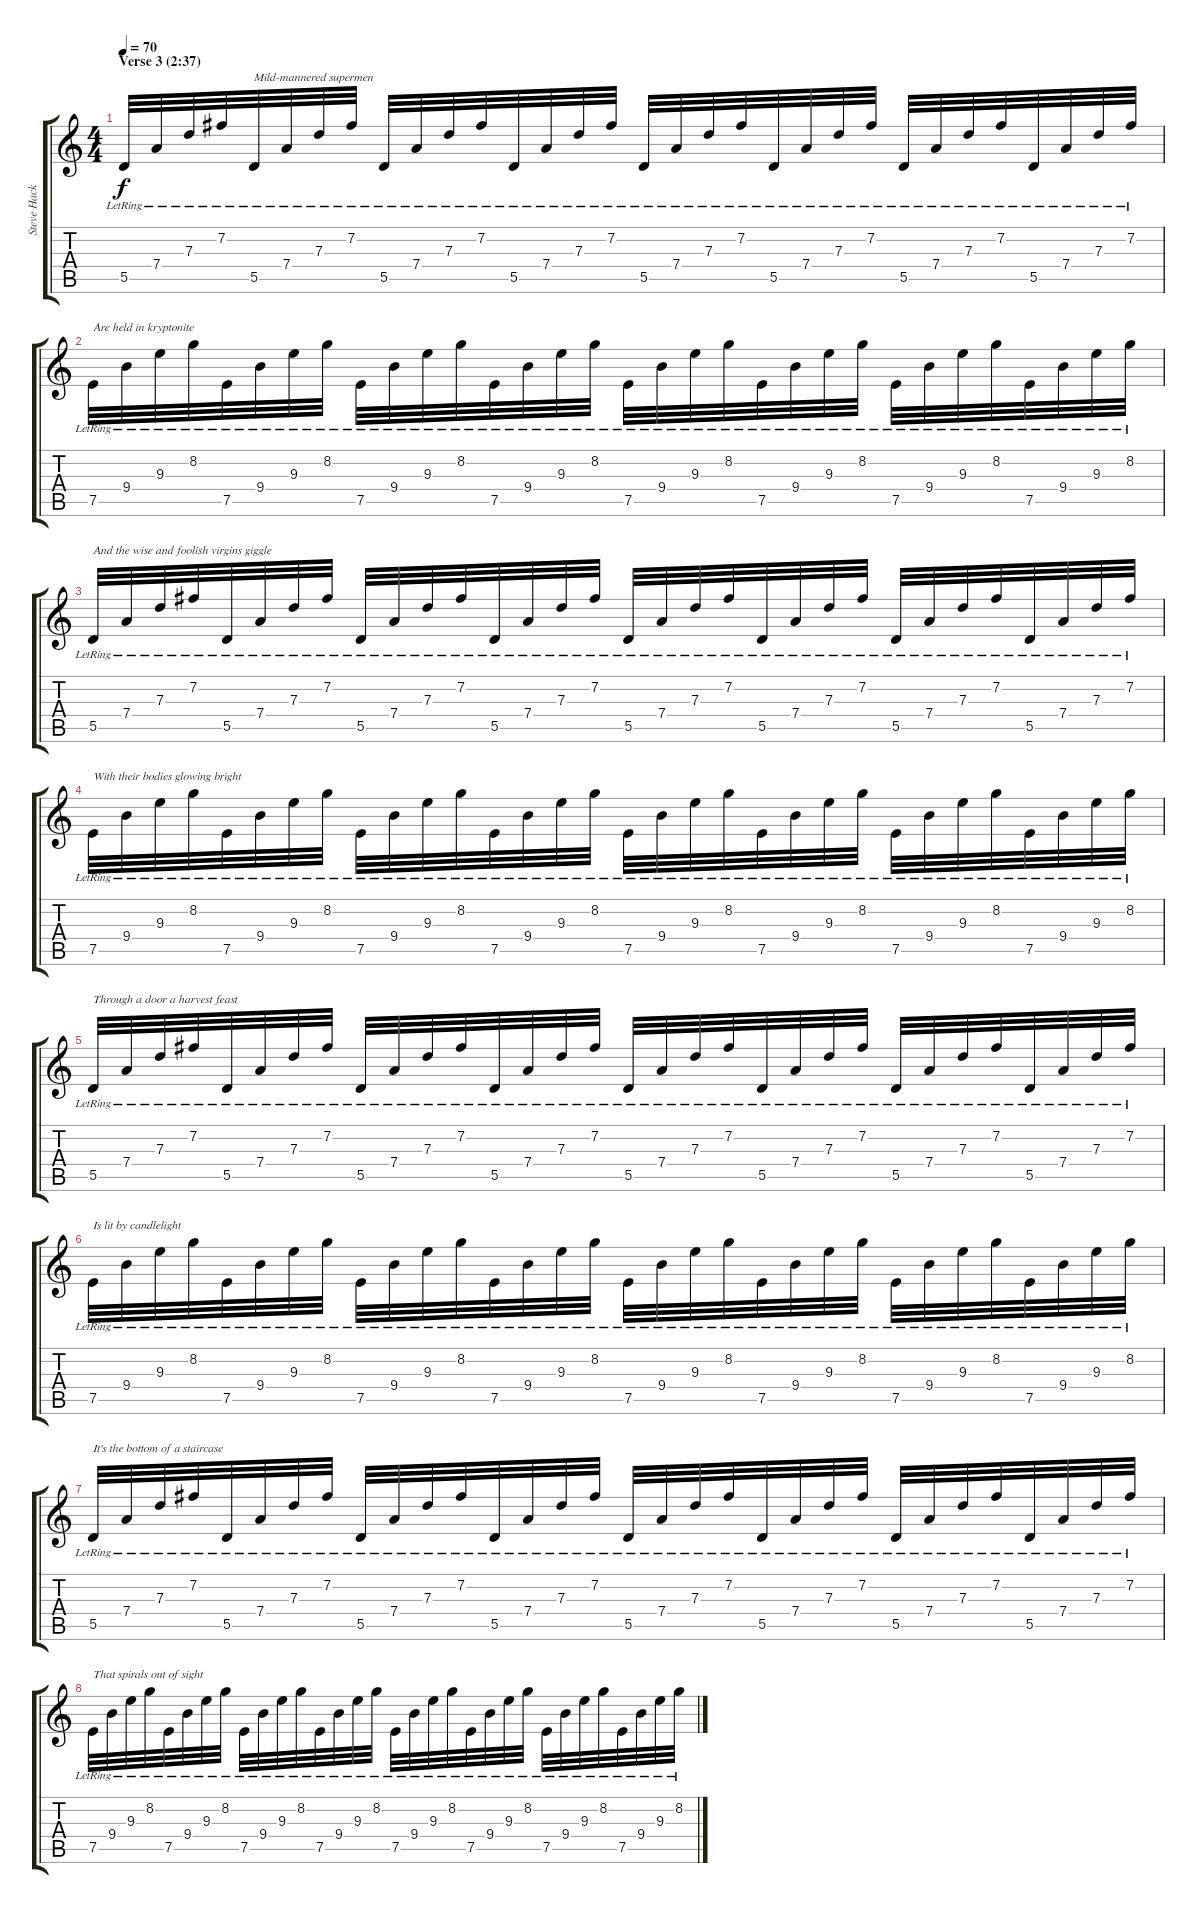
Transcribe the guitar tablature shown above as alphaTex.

\track ("Steve Hackett (rhythm guitar)" "Steve Hack") {instrument electricguitarjazz}
\staff {score tabs}
\tuning (E4 B3 G3 D3 A2 E2) {hide}
\ts (4 4)
\section ("" "Verse 3 (2:37)")
\tempo 70
\clef g2
\ks c
5.5{lr}.32{dy f} 7.4{lr}.32 7.3{lr}.32 7.2{lr}.32 5.5{lr}.32{txt "Mild-mannered supermen"} 7.4{lr}.32 7.3{lr}.32 7.2{lr}.32 5.5{lr}.32 7.4{lr}.32 7.3{lr}.32 7.2{lr}.32 5.5{lr}.32 7.4{lr}.32 7.3{lr}.32 7.2{lr}.32 5.5{lr}.32 7.4{lr}.32 7.3{lr}.32 7.2{lr}.32 5.5{lr}.32 7.4{lr}.32 7.3{lr}.32 7.2{lr}.32 5.5{lr}.32 7.4{lr}.32 7.3{lr}.32 7.2{lr}.32 5.5{lr}.32 7.4{lr}.32 7.3{lr}.32 7.2{lr}.32 |
7.5{lr}.32{txt "Are held in kryptonite"} 9.4{lr}.32 9.3{lr}.32 8.2{lr}.32 7.5{lr}.32 9.4{lr}.32 9.3{lr}.32 8.2{lr}.32 7.5{lr}.32 9.4{lr}.32 9.3{lr}.32 8.2{lr}.32 7.5{lr}.32 9.4{lr}.32 9.3{lr}.32 8.2{lr}.32 7.5{lr}.32 9.4{lr}.32 9.3{lr}.32 8.2{lr}.32 7.5{lr}.32 9.4{lr}.32 9.3{lr}.32 8.2{lr}.32 7.5{lr}.32 9.4{lr}.32 9.3{lr}.32 8.2{lr}.32 7.5{lr}.32 9.4{lr}.32 9.3{lr}.32 8.2{lr}.32 |
5.5{lr}.32{txt "And the wise and foolish virgins giggle"} 7.4{lr}.32 7.3{lr}.32 7.2{lr}.32 5.5{lr}.32 7.4{lr}.32 7.3{lr}.32 7.2{lr}.32 5.5{lr}.32 7.4{lr}.32 7.3{lr}.32 7.2{lr}.32 5.5{lr}.32 7.4{lr}.32 7.3{lr}.32 7.2{lr}.32 5.5{lr}.32 7.4{lr}.32 7.3{lr}.32 7.2{lr}.32 5.5{lr}.32 7.4{lr}.32 7.3{lr}.32 7.2{lr}.32 5.5{lr}.32 7.4{lr}.32 7.3{lr}.32 7.2{lr}.32 5.5{lr}.32 7.4{lr}.32 7.3{lr}.32 7.2{lr}.32 |
7.5{lr}.32{txt "With their bodies glowing bright"} 9.4{lr}.32 9.3{lr}.32 8.2{lr}.32 7.5{lr}.32 9.4{lr}.32 9.3{lr}.32 8.2{lr}.32 7.5{lr}.32 9.4{lr}.32 9.3{lr}.32 8.2{lr}.32 7.5{lr}.32 9.4{lr}.32 9.3{lr}.32 8.2{lr}.32 7.5{lr}.32 9.4{lr}.32 9.3{lr}.32 8.2{lr}.32 7.5{lr}.32 9.4{lr}.32 9.3{lr}.32 8.2{lr}.32 7.5{lr}.32 9.4{lr}.32 9.3{lr}.32 8.2{lr}.32 7.5{lr}.32 9.4{lr}.32 9.3{lr}.32 8.2{lr}.32 |
5.5{lr}.32{txt "Through a door a harvest feast"} 7.4{lr}.32 7.3{lr}.32 7.2{lr}.32 5.5{lr}.32 7.4{lr}.32 7.3{lr}.32 7.2{lr}.32 5.5{lr}.32 7.4{lr}.32 7.3{lr}.32 7.2{lr}.32 5.5{lr}.32 7.4{lr}.32 7.3{lr}.32 7.2{lr}.32 5.5{lr}.32 7.4{lr}.32 7.3{lr}.32 7.2{lr}.32 5.5{lr}.32 7.4{lr}.32 7.3{lr}.32 7.2{lr}.32 5.5{lr}.32 7.4{lr}.32 7.3{lr}.32 7.2{lr}.32 5.5{lr}.32 7.4{lr}.32 7.3{lr}.32 7.2{lr}.32 |
7.5{lr}.32{txt "Is lit by candlelight"} 9.4{lr}.32 9.3{lr}.32 8.2{lr}.32 7.5{lr}.32 9.4{lr}.32 9.3{lr}.32 8.2{lr}.32 7.5{lr}.32 9.4{lr}.32 9.3{lr}.32 8.2{lr}.32 7.5{lr}.32 9.4{lr}.32 9.3{lr}.32 8.2{lr}.32 7.5{lr}.32 9.4{lr}.32 9.3{lr}.32 8.2{lr}.32 7.5{lr}.32 9.4{lr}.32 9.3{lr}.32 8.2{lr}.32 7.5{lr}.32 9.4{lr}.32 9.3{lr}.32 8.2{lr}.32 7.5{lr}.32 9.4{lr}.32 9.3{lr}.32 8.2{lr}.32 |
5.5{lr}.32{txt "It's the bottom of a staircase"} 7.4{lr}.32 7.3{lr}.32 7.2{lr}.32 5.5{lr}.32 7.4{lr}.32 7.3{lr}.32 7.2{lr}.32 5.5{lr}.32 7.4{lr}.32 7.3{lr}.32 7.2{lr}.32 5.5{lr}.32 7.4{lr}.32 7.3{lr}.32 7.2{lr}.32 5.5{lr}.32 7.4{lr}.32 7.3{lr}.32 7.2{lr}.32 5.5{lr}.32 7.4{lr}.32 7.3{lr}.32 7.2{lr}.32 5.5{lr}.32 7.4{lr}.32 7.3{lr}.32 7.2{lr}.32 5.5{lr}.32 7.4{lr}.32 7.3{lr}.32 7.2{lr}.32 |
7.5{lr}.32{txt "That spirals out of sight"} 9.4{lr}.32 9.3{lr}.32 8.2{lr}.32 7.5{lr}.32 9.4{lr}.32 9.3{lr}.32 8.2{lr}.32 7.5{lr}.32 9.4{lr}.32 9.3{lr}.32 8.2{lr}.32 7.5{lr}.32 9.4{lr}.32 9.3{lr}.32 8.2{lr}.32 7.5{lr}.32 9.4{lr}.32 9.3{lr}.32 8.2{lr}.32 7.5{lr}.32 9.4{lr}.32 9.3{lr}.32 8.2{lr}.32 7.5{lr}.32 9.4{lr}.32 9.3{lr}.32 8.2{lr}.32 7.5{lr}.32 9.4{lr}.32 9.3{lr}.32 8.2{lr}.32
